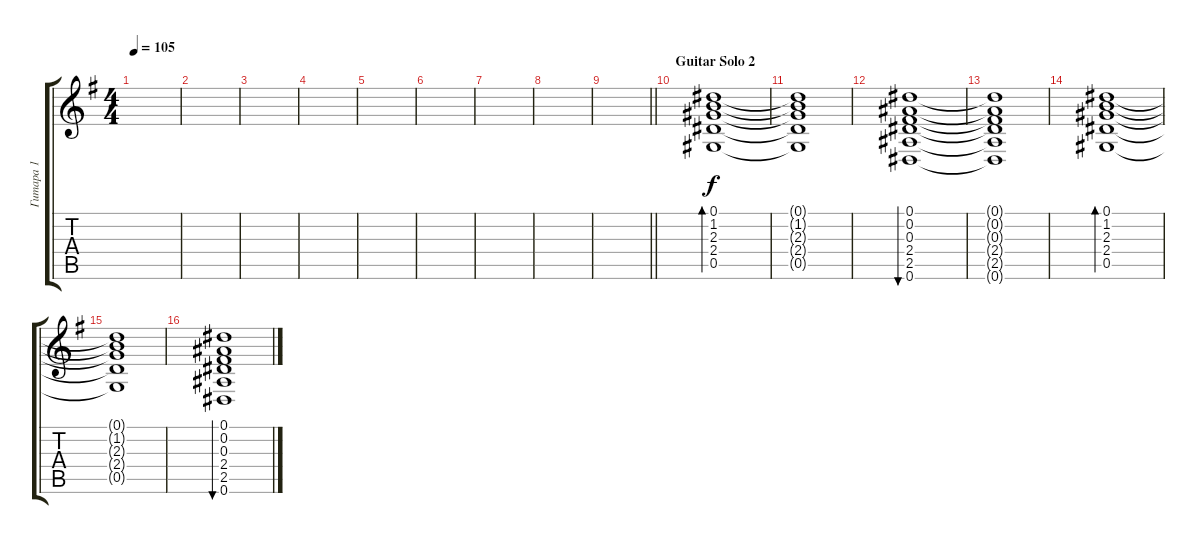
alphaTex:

\track ("Гитара 1" "Гитара 1") {instrument distortionguitar}
\staff {score tabs}
\tuning (Eb4 Bb3 Gb3 Db3 Ab2 Eb2) {hide}
\ts (4 4)
\tempo 105
\clef g2
\ks eminor
|
|
|
|
|
|
|
|
\barLineRight lightlight
|
\section ("" "Guitar Solo 2")
(0.1 1.2 2.3 2.4 0.5).1{bd 240 instrument electricguitarclean} |
(0.1{t} 1.2{t} 2.3{t} 2.4{t} 0.5{t}).1 |
(0.1 0.2 0.3 2.4 2.5 0.6).1{bu 240} |
(0.1{t} 0.2{t} 0.3{t} 2.4{t} 2.5{t} 0.6{t}).1 |
(0.1 1.2 2.3 2.4 0.5).1{bd 240} |
(0.1{t} 1.2{t} 2.3{t} 2.4{t} 0.5{t}).1 |
(0.1 0.2 0.3 2.4 2.5 0.6).1{bu 240}
